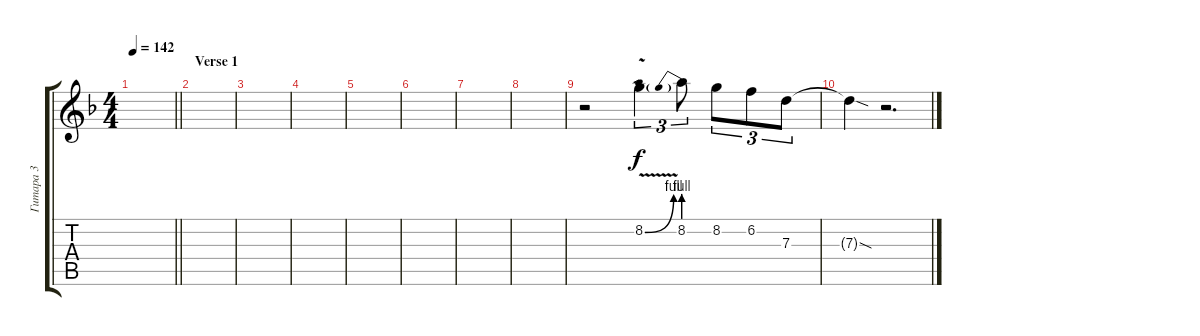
\track ("Гитара 3" "Гитара 3") {instrument distortionguitar}
\staff {score tabs}
\tuning (E4 B3 G3 D3 A2 E2) {hide}
\ts (4 4)
\tempo 142
\clef g2
\barLineRight lightlight
\ks dminor
|
\section ("" "Verse 1")
|
|
|
|
|
|
|
r.2 8.2{be (bend 0 0 60 4) v}.4{tu (3 2)} 8.2{be (prebend 0 4 60 4)}.8{tu (3 2)} 8.2.8{tu (3 2)} 6.2.8{tu (3 2)} 7.3.8{tu (3 2)} |
7.3{sod t}.4 r.2{d}
